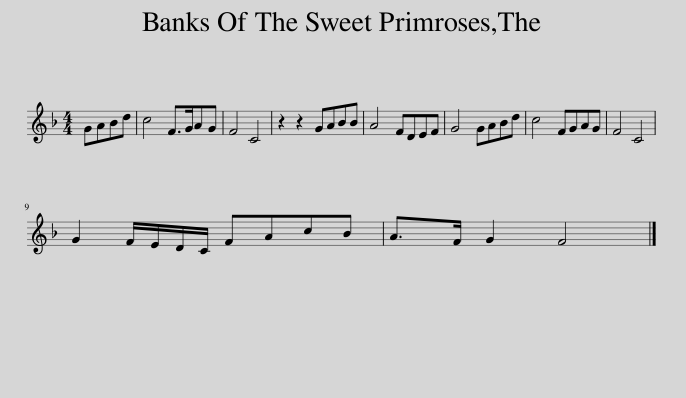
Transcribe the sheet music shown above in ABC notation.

X:1
L:1/8
M:4/4
I:linebreak $
K:F
V:1 treble
V:1
 GABd | c4 F>GAG | F4 C4 | z2 z2 GABB | A4 FDEF | %5
 G4 GABd | c4 FGAG | F4 C4 |$ G2 F/E/D/C/ FAcB | A>F G2 F4 |] %10
